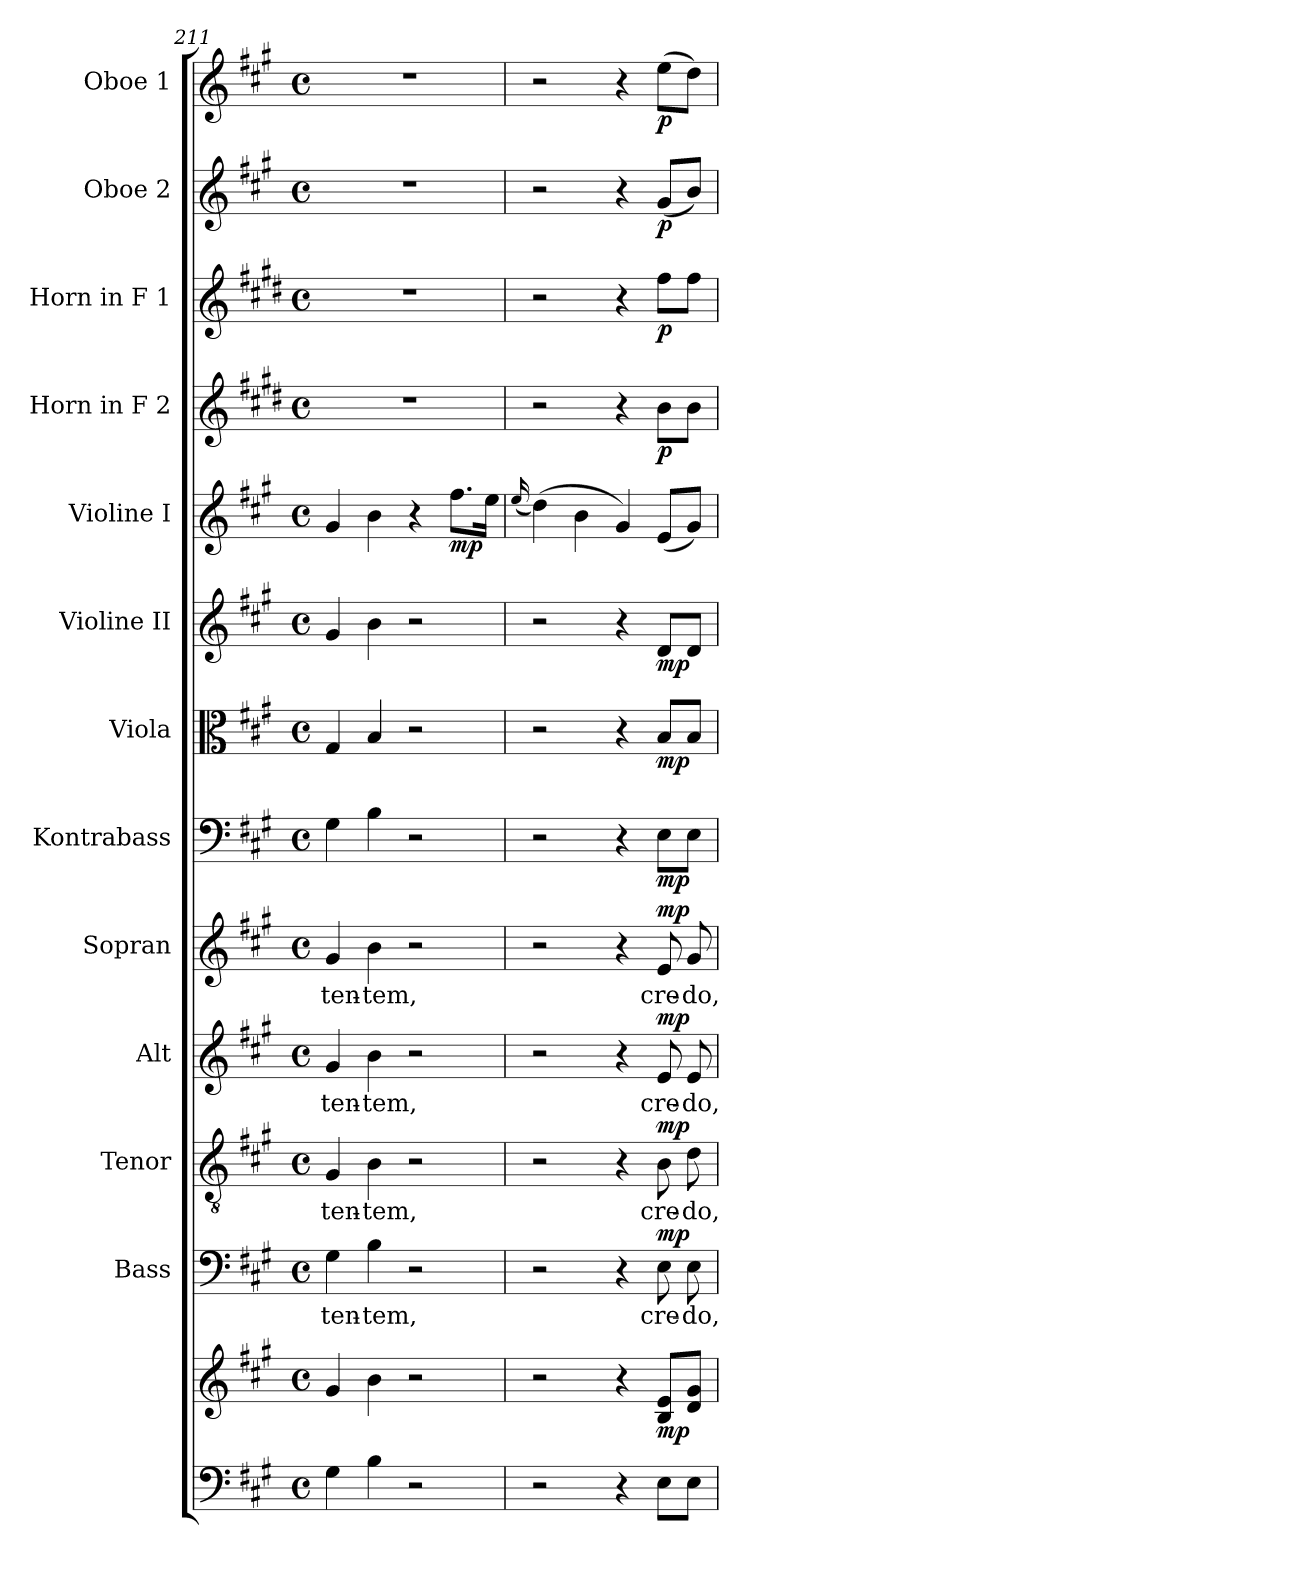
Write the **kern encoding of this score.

**kern	**kern	**dynam	**kern	**text	**dynam	**kern	**text	**dynam	**kern	**text	**dynam	**kern	**text	**dynam	**kern	**dynam	**kern	**dynam	**kern	**dynam	**kern	**dynam	**kern	**dynam	**kern	**dynam	**kern	**dynam	**kern	**dynam
*part13	*part13	*part13	*part12	*part12	*part12	*part11	*part11	*part11	*part10	*part10	*part10	*part9	*part9	*part9	*part8	*part8	*part7	*part7	*part6	*part6	*part5	*part5	*part4	*part4	*part3	*part3	*part2	*part2	*part1	*part1
*staff14	*staff13	*staff13/14	*staff12	*staff12	*staff12	*staff11	*staff11	*staff11	*staff10	*staff10	*staff10	*staff9	*staff9	*staff9	*staff8	*staff8	*staff7	*staff7	*staff6	*staff6	*staff5	*staff5	*staff4	*staff4	*staff3	*staff3	*staff2	*staff2	*staff1	*staff1
*	*	*	*I"Bass	*	*	*I"Tenor	*	*	*I"Alt	*	*	*I"Sopran	*	*	*I"Kontrabass	*	*I"Viola	*	*I"Violine II	*	*I"Violine I	*	*I"Horn in F 2	*	*I"Horn in F 1	*	*I"Oboe 2	*	*I"Oboe 1	*
*	*	*	*I'B.	*	*	*I'T.	*	*	*I'A.	*	*	*I'S.	*	*	*I'Kb.	*	*I'Vla.	*	*I'Vl. II	*	*I'Vl. I	*	*	*	*	*	*I'Ob.. 2	*	*I'Ob. 1	*
*clefF4	*clefG2	*	*clefF4	*	*	*clefGv2	*	*	*clefG2	*	*	*clefG2	*	*	*clefF4	*	*clefC3	*	*clefG2	*	*clefG2	*	*clefG2	*	*clefG2	*	*clefG2	*	*clefG2	*
*	*	*	*	*	*	*	*	*	*	*	*	*	*	*	*ITrd7c12	*	*	*	*	*	*	*	*ITrd4c7	*	*ITrd4c7	*	*	*	*	*
*k[f#c#g#]	*k[f#c#g#]	*	*k[f#c#g#]	*	*	*k[f#c#g#]	*	*	*k[f#c#g#]	*	*	*k[f#c#g#]	*	*	*k[f#c#g#]	*	*k[f#c#g#]	*	*k[f#c#g#]	*	*k[f#c#g#]	*	*k[f#c#g#]	*	*k[f#c#g#]	*	*k[f#c#g#]	*	*k[f#c#g#]	*
*A:	*A:	*	*A:	*	*	*A:	*	*	*A:	*	*	*A:	*	*	*A:	*	*A:	*	*A:	*	*A:	*	*A:	*	*A:	*	*A:	*	*A:	*
*M4/4	*M4/4	*	*M4/4	*	*	*M4/4	*	*	*M4/4	*	*	*M4/4	*	*	*M4/4	*	*M4/4	*	*M4/4	*	*M4/4	*	*M4/4	*	*M4/4	*	*M4/4	*	*M4/4	*
*met(c)	*met(c)	*	*met(c)	*	*	*met(c)	*	*	*met(c)	*	*	*met(c)	*	*	*met(c)	*	*met(c)	*	*met(c)	*	*met(c)	*	*met(c)	*	*met(c)	*	*met(c)	*	*met(c)	*
=211	=211	=211	=211	=211	=211	=211	=211	=211	=211	=211	=211	=211	=211	=211	=211	=211	=211	=211	=211	=211	=211	=211	=211	=211	=211	=211	=211	=211	=211	=211
!	!	!	!	!LO:LY:b	!	!	!LO:LY:b	!	!	!LO:LY:b	!	!	!LO:LY:b	!	!	!	!	!	!	!	!	!	!	!	!	!	!	!	!	!
4G#\	4g#/	.	4G#\	-ten-	.	4G#/	-ten-	.	4g#/	-ten-	.	4g#/	-ten-	.	4GG#\	.	4G#/	.	4g#/	.	4g#/	.	1r	.	1r	.	1r	.	1r	.
!	!	!	!	!LO:LY:b	!	!	!LO:LY:b	!	!	!LO:LY:b	!	!	!LO:LY:b	!	!	!	!	!	!	!	!	!	!	!	!	!	!	!	!	!
4B\	4b\	.	4B\	-tem,	.	4B\	-tem,	.	4b\	-tem,	.	4b\	-tem,	.	4BB\	.	4B/	.	4b\	.	4b\	.	.	.	.	.	.	.	.	.
2r	2r	.	2r	.	.	2r	.	.	2r	.	.	2r	.	.	2r	.	2r	.	2r	.	4r	.	.	.	.	.	.	.	.	.
!	!	!	!	!	!	!	!	!	!	!	!	!	!	!	!	!	!	!	!	!	!	!LO:DY:b	!	!	!	!	!	!	!	!
.	.	.	.	.	.	.	.	.	.	.	.	.	.	.	.	.	.	.	.	.	8.ff#\L	mp	.	.	.	.	.	.	.	.
.	.	.	.	.	.	.	.	.	.	.	.	.	.	.	.	.	.	.	.	.	16ee\Jk	.	.	.	.	.	.	.	.	.
=212	=212	=212	=212	=212	=212	=212	=212	=212	=212	=212	=212	=212	=212	=212	=212	=212	=212	=212	=212	=212	=212	=212	=212	=212	=212	=212	=212	=212	=212	=212
.	.	.	.	.	.	.	.	.	.	.	.	.	.	.	.	.	.	.	.	.	(<16qqee/	.	.	.	.	.	.	.	.	.
2r	2r	.	2r	.	.	2r	.	.	2r	.	.	2r	.	.	2r	.	2r	.	2r	.	(>4dd\)	.	2r	.	2r	.	2r	.	2r	.
.	.	.	.	.	.	.	.	.	.	.	.	.	.	.	.	.	.	.	.	.	4b\	.	.	.	.	.	.	.	.	.
4r	4r	.	4r	.	.	4r	.	.	4r	.	.	4r	.	.	4r	.	4r	.	4r	.	4g#/)	.	4r	.	4r	.	4r	.	4r	.
!	!	!LO:DY:b	!	!LO:LY:b	!LO:DY:a	!	!LO:LY:b	!LO:DY:a	!	!LO:LY:b	!LO:DY:a	!	!LO:LY:b	!LO:DY:a	!	!LO:DY:b	!	!LO:DY:b	!	!LO:DY:b	!	!	!	!LO:DY:b	!	!LO:DY:b	!	!LO:DY:b	!	!LO:DY:b
8E\L	8B/ 8e/L	mp	8E\	cre-	mp	8B\	cre-	mp	8e/	cre-	mp	8e/	cre-	mp	8EE\L	mp	8B/L	mp	8d/L	mp	(<8e/L	.	8e\L	p	8b\L	p	(<8g#/L	p	(>8ee\L	p
!	!	!	!	!LO:LY:b	!	!	!LO:LY:b	!	!	!LO:LY:b	!	!	!LO:LY:b	!	!	!	!	!	!	!	!	!	!	!	!	!	!	!	!	!
8E\J	8d/ 8g#/J	.	8E\	-do,	.	8d\	-do,	.	8e/	-do,	.	8g#/	-do,	.	8EE\J	.	8B/J	.	8d/J	.	8g#/J)	.	8e\J	.	8b\J	.	8b/J)	.	8dd\J)	.
=	=	=	=	=	=	=	=	=	=	=	=	=	=	=	=	=	=	=	=	=	=	=	=	=	=	=	=	=	=	=
*-	*-	*-	*-	*-	*-	*-	*-	*-	*-	*-	*-	*-	*-	*-	*-	*-	*-	*-	*-	*-	*-	*-	*-	*-	*-	*-	*-	*-	*-	*-
